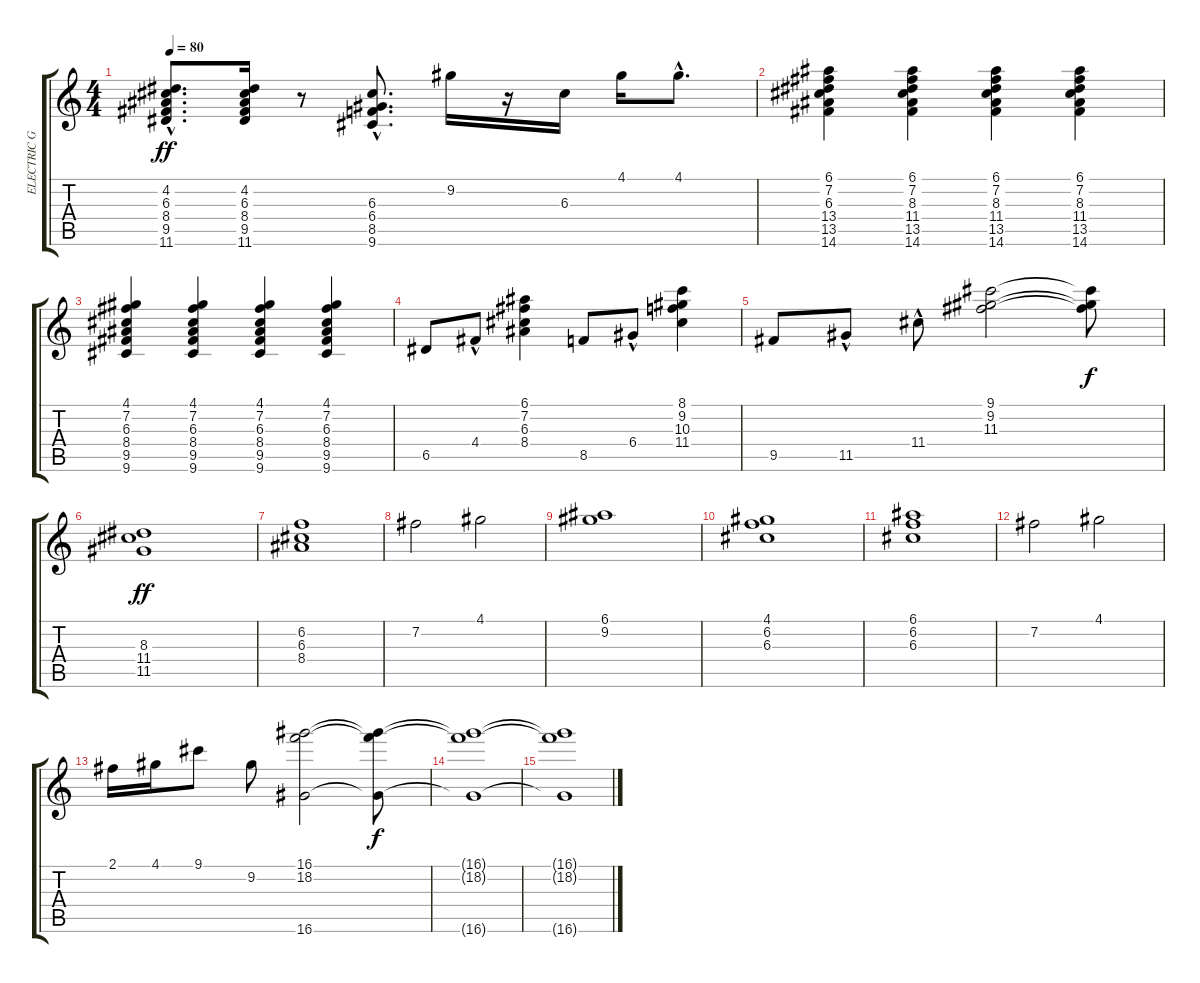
\track ("ELECTRIC GUIT" "ELECTRIC G") {instrument electricguitarjazz}
\staff {score tabs}
\tuning (E4 B3 G3 D3 A2 E2) {hide}
\ts (4 4)
\tempo 80
\clef g2
\ks c
(4.2{hac} 6.3{hac} 8.4{hac} 9.5{hac} 11.6{hac}).8{d dy ff volume 9} (4.2 6.3 8.4 9.5 11.6).16 r.8 (6.3{hac} 6.4{hac} 8.5{hac} 9.6{hac}).8{d} 9.2.16{volume 11} r.16 6.3.16 4.1.16 4.1{hac}.8{d} |
(6.1 7.2 6.3 13.4 13.5 14.6).4{volume 8} (6.1 7.2 8.3 11.4 13.5 14.6).4 (6.1 7.2 8.3 11.4 13.5 14.6).4 (6.1 7.2 8.3 11.4 13.5 14.6).4 |
(4.1 7.2 6.3 8.4 9.5 9.6).4 (4.1 7.2 6.3 8.4 9.5 9.6).4 (4.1 7.2 6.3 8.4 9.5 9.6).4 (4.1 7.2 6.3 8.4 9.5 9.6).4 |
6.5.8{volume 9} 4.4{hac}.8 (6.1 7.2 6.3 8.4).4 8.5.8 6.4{hac}.8 (8.1 9.2 10.3 11.4).4 |
9.5.8 11.5{hac}.8 11.4{hac}.8 (9.1 9.2 11.3).2 (9.1{t} 9.2{t} 11.3{t}).8{dy f} |
(8.3 11.4 11.5).1{dy ff volume 8 balance 11} |
(6.2 6.3 8.4).1{volume 8} |
7.2.2{volume 8} 4.1.2{volume 8} |
(6.1 9.2).1{volume 8} |
(4.1 6.2 6.3).1{volume 8} |
(6.1 6.2 6.3).1{volume 8} |
7.2.2{volume 8} 4.1.2{volume 8} |
2.1.16{volume 9} 4.1.16 9.1.8 9.2.8 (16.1 18.2 16.6).2{volume 10} (16.1{t} 18.2{t} 16.6{t}).8{dy f} |
(16.1{t} 18.2{t} 16.6{t}).1 |
(16.1{t} 18.2{t} 16.6{t}).1
